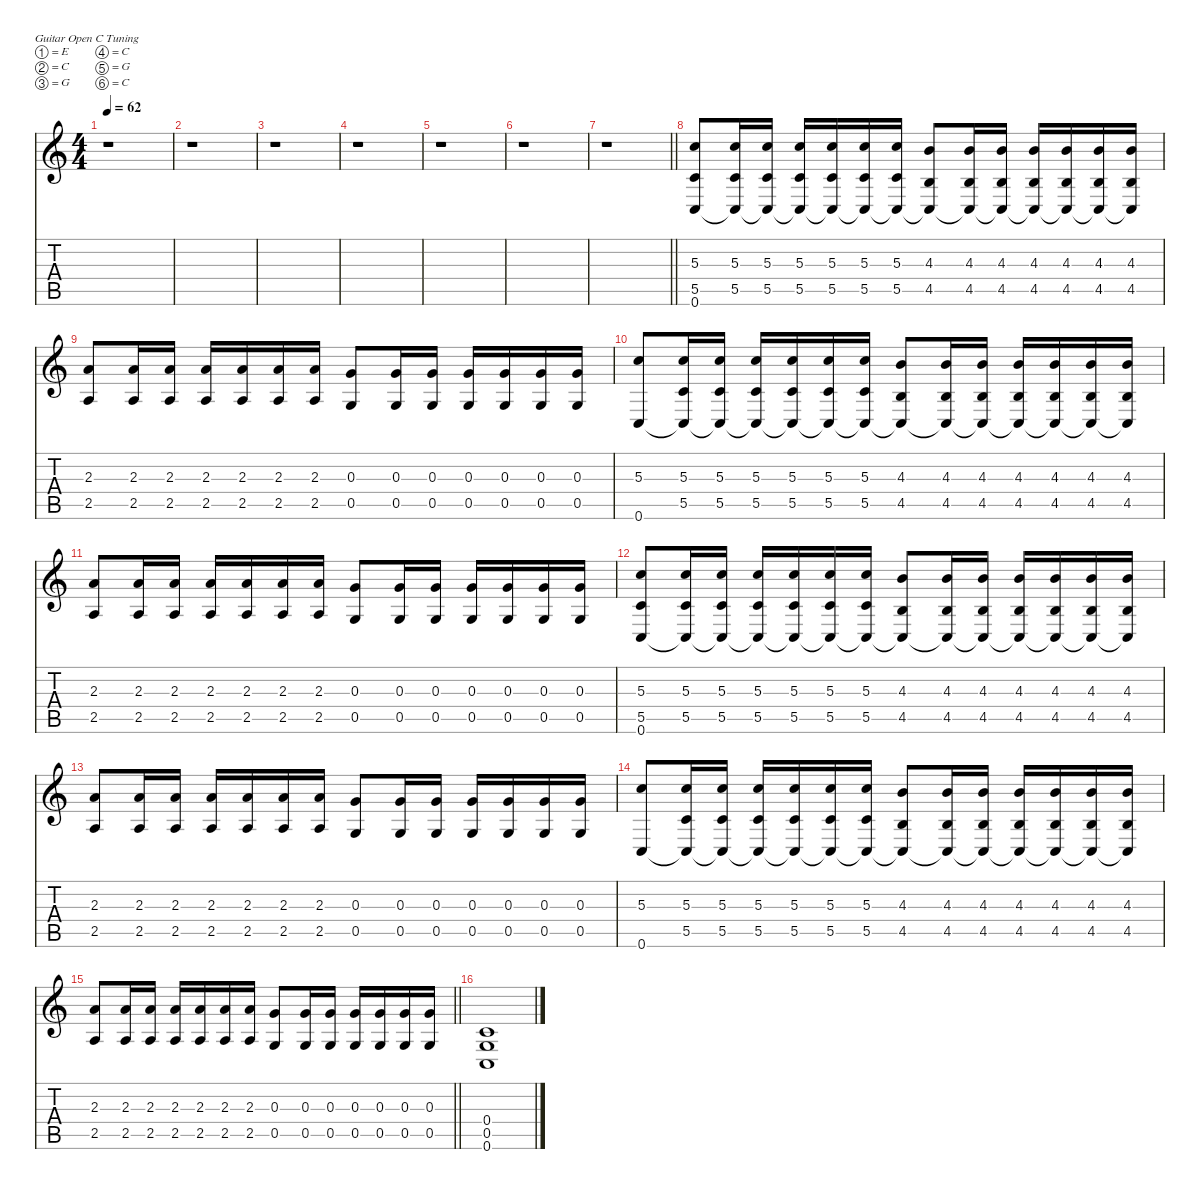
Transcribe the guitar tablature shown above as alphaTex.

\defaultSystemsLayout 4
\hideDynamics
\bracketExtendMode nobrackets
\singleTrackTrackNamePolicy hidden
\multiTrackTrackNamePolicy hidden
\firstSystemTrackNameMode fullname
\otherSystemsTrackNameOrientation horizontal
\track ("Guitar 2" "dist.guit.") {defaultSystemsLayout 16 instrument distortionguitar}
\staff {score tabs}
\tuning (E4 C4 G3 C3 G2 C2)
\ts (4 4)
\tempo 62
\clef g2
\ks c
r.1{dy f beam Down} |
r.1{beam Down} |
r.1{beam Down} |
r.1{beam Down} |
r.1{beam Down} |
r.1{beam Down} |
\barLineRight lightlight
r.1{beam Down} |
(5.3 5.5 0.6).8{beam Up} (5.3 5.5 0.6{t}).16{beam Up} (5.3 5.5 0.6{t}).16{beam Up} (5.3 5.5 0.6{t}).16{beam Up} (5.3 5.5 0.6{t}).16{beam Up} (5.3 5.5 0.6{t}).16{beam Up} (5.3 5.5 0.6{t}).16{beam Up} (4.3 4.5 0.6{t}).8{beam Up} (4.3 4.5 0.6{t}).16{beam Up} (4.3 4.5 0.6{t}).16{beam Up} (4.3 4.5 0.6{t}).16{beam Up} (4.3 4.5 0.6{t}).16{beam Up} (4.3 4.5 0.6{t}).16{beam Up} (4.3 4.5 0.6{t}).16{beam Up} |
(2.3 2.5).8{beam Up} (2.3 2.5).16{beam Up} (2.3 2.5).16{beam Up} (2.3 2.5).16{beam Up} (2.3 2.5).16{beam Up} (2.3 2.5).16{beam Up} (2.3 2.5).16{beam Up} (0.3 0.5).8{beam Up} (0.3 0.5).16{beam Up} (0.3 0.5).16{beam Up} (0.3 0.5).16{beam Up} (0.3 0.5).16{beam Up} (0.3 0.5).16{beam Up} (0.3 0.5).16{beam Up} |
(5.3 0.6).8{beam Up} (5.3 5.5 0.6{t}).16{beam Up} (5.3 5.5 0.6{t}).16{beam Up} (5.3 5.5 0.6{t}).16{beam Up} (5.3 5.5 0.6{t}).16{beam Up} (5.3 5.5 0.6{t}).16{beam Up} (5.3 5.5 0.6{t}).16{beam Up} (4.3 4.5 0.6{t}).8{beam Up} (4.3 4.5 0.6{t}).16{beam Up} (4.3 4.5 0.6{t}).16{beam Up} (4.3 4.5 0.6{t}).16{beam Up} (4.3 4.5 0.6{t}).16{beam Up} (4.3 4.5 0.6{t}).16{beam Up} (4.3 4.5 0.6{t}).16{beam Up} |
(2.3 2.5).8{beam Up} (2.3 2.5).16{beam Up} (2.3 2.5).16{beam Up} (2.3 2.5).16{beam Up} (2.3 2.5).16{beam Up} (2.3 2.5).16{beam Up} (2.3 2.5).16{beam Up} (0.3 0.5).8{beam Up} (0.3 0.5).16{beam Up} (0.3 0.5).16{beam Up} (0.3 0.5).16{beam Up} (0.3 0.5).16{beam Up} (0.3 0.5).16{beam Up} (0.3 0.5).16{beam Up} |
(5.3 5.5 0.6).8{beam Up} (5.3 5.5 0.6{t}).16{beam Up} (5.3 5.5 0.6{t}).16{beam Up} (5.3 5.5 0.6{t}).16{beam Up} (5.3 5.5 0.6{t}).16{beam Up} (5.3 5.5 0.6{t}).16{beam Up} (5.3 5.5 0.6{t}).16{beam Up} (4.3 4.5 0.6{t}).8{beam Up} (4.3 4.5 0.6{t}).16{beam Up} (4.3 4.5 0.6{t}).16{beam Up} (4.3 4.5 0.6{t}).16{beam Up} (4.3 4.5 0.6{t}).16{beam Up} (4.3 4.5 0.6{t}).16{beam Up} (4.3 4.5 0.6{t}).16{beam Up} |
(2.3 2.5).8{beam Up} (2.3 2.5).16{beam Up} (2.3 2.5).16{beam Up} (2.3 2.5).16{beam Up} (2.3 2.5).16{beam Up} (2.3 2.5).16{beam Up} (2.3 2.5).16{beam Up} (0.3 0.5).8{beam Up} (0.3 0.5).16{beam Up} (0.3 0.5).16{beam Up} (0.3 0.5).16{beam Up} (0.3 0.5).16{beam Up} (0.3 0.5).16{beam Up} (0.3 0.5).16{beam Up} |
(5.3 0.6).8{beam Up} (5.3 5.5 0.6{t}).16{beam Up} (5.3 5.5 0.6{t}).16{beam Up} (5.3 5.5 0.6{t}).16{beam Up} (5.3 5.5 0.6{t}).16{beam Up} (5.3 5.5 0.6{t}).16{beam Up} (5.3 5.5 0.6{t}).16{beam Up} (4.3 4.5 0.6{t}).8{beam Up} (4.3 4.5 0.6{t}).16{beam Up} (4.3 4.5 0.6{t}).16{beam Up} (4.3 4.5 0.6{t}).16{beam Up} (4.3 4.5 0.6{t}).16{beam Up} (4.3 4.5 0.6{t}).16{beam Up} (4.3 4.5 0.6{t}).16{beam Up} |
\barLineRight lightlight
(2.3 2.5).8{beam Up} (2.3 2.5).16{beam Up} (2.3 2.5).16{beam Up} (2.3 2.5).16{beam Up} (2.3 2.5).16{beam Up} (2.3 2.5).16{beam Up} (2.3 2.5).16{beam Up} (0.3 0.5).8{beam Up} (0.3 0.5).16{beam Up} (0.3 0.5).16{beam Up} (0.3 0.5).16{beam Up} (0.3 0.5).16{beam Up} (0.3 0.5).16{beam Up} (0.3 0.5).16{beam Up} |
(0.4 0.5 0.6).1{beam Up}
